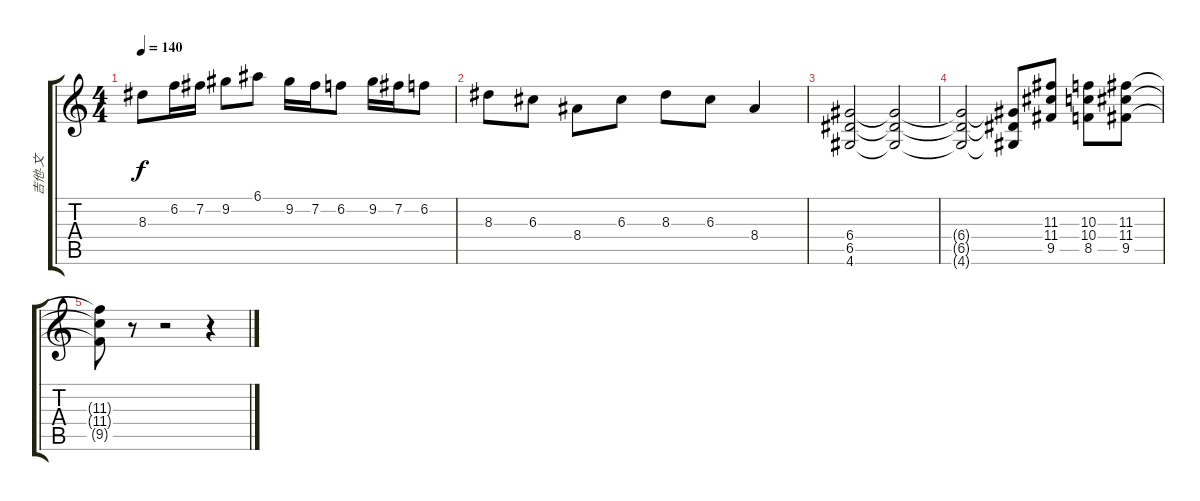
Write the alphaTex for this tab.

\track ("吉他-文" "吉他-文") {instrument overdrivenguitar}
\staff {score tabs}
\tuning (E4 B3 G3 D3 A2 E2) {hide}
\ts (4 4)
\tempo 140
\clef g2
\ks c
8.3.8{dy f} 6.2.16 7.2.16 9.2.8 6.1.8 9.2.16 7.2.16 6.2.8 9.2.16 7.2.16 6.2.8 |
8.3.8 6.3.8 8.4.8 6.3.8 8.3.8 6.3.8 8.4.4 |
(6.4 6.5 4.6).2 (6.4{t} 6.5{t} 4.6{t}).2 |
(6.4{t} 6.5{t} 4.6{t}).2 (6.4{t} 6.5{t} 4.6{t}).8 (11.3 11.4 9.5).8 (10.3 10.4 8.5).8 (11.3 11.4 9.5).8 |
(11.3{t} 11.4{t} 9.5{t}).8 r.8 r.2 r.4
